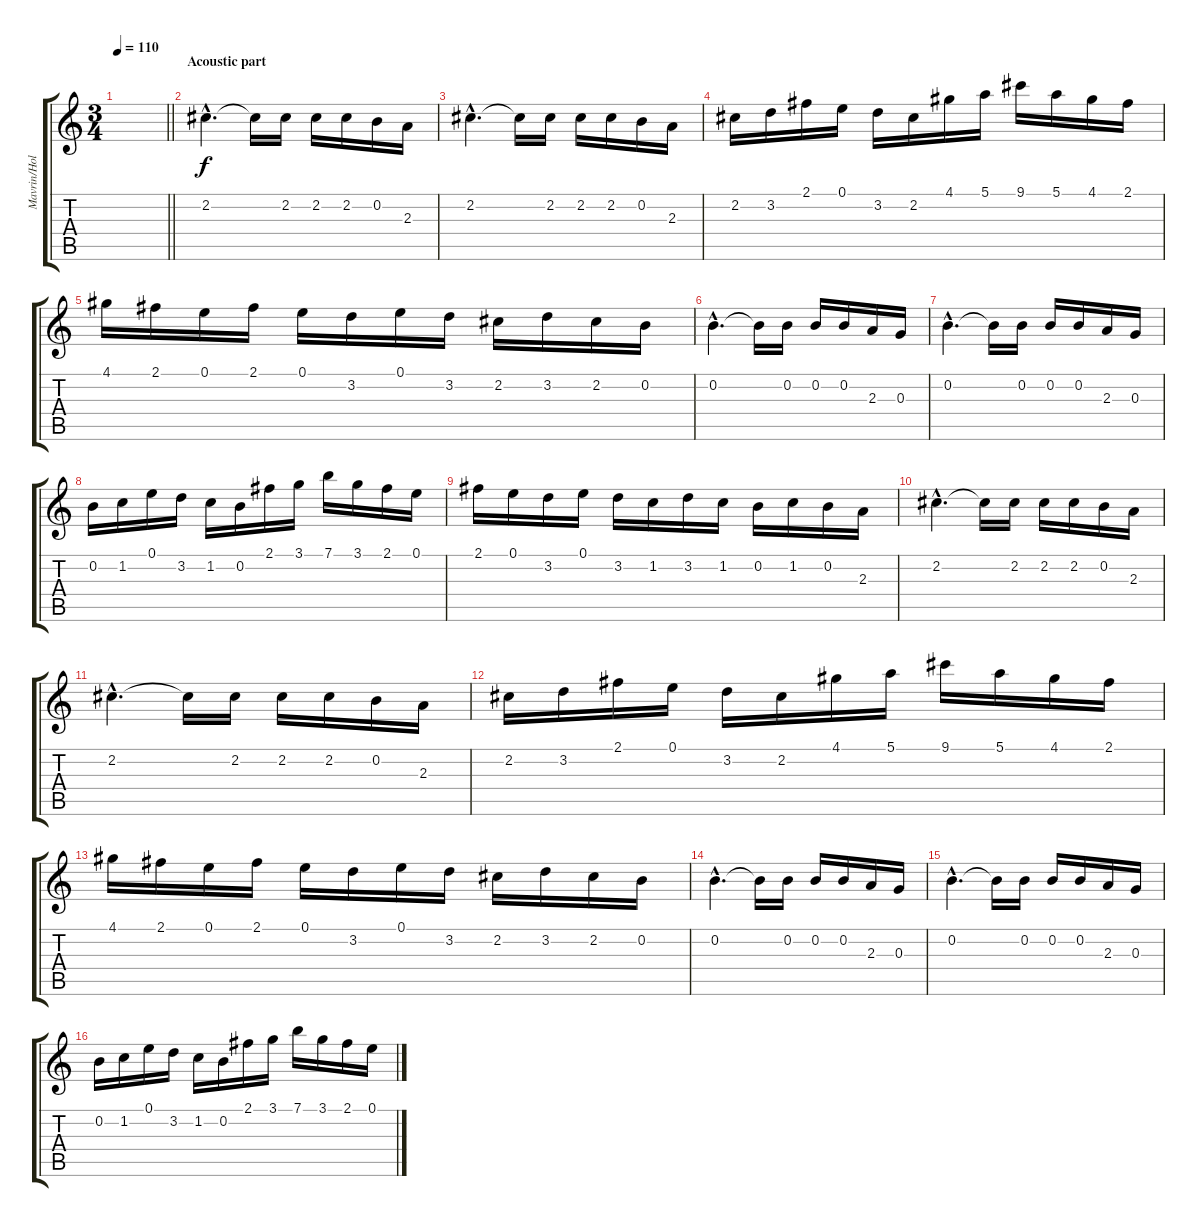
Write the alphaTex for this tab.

\track ("Mavrin/Holstinin" "Mavrin/Hol") {instrument electricguitarclean}
\staff {score tabs}
\tuning (E4 B3 G3 D3 A2 E2) {hide}
\ts (3 4)
\tempo 110
\clef g2
\barLineRight lightlight
\ks c
|
\section ("" "Acoustic part")
2.2{hac}.4{d} 2.2{t}.16 2.2.16 2.2.16 2.2.16 0.2.16 2.3.16 |
2.2{hac}.4{d} 2.2{t}.16 2.2.16 2.2.16 2.2.16 0.2.16 2.3.16 |
2.2.16 3.2.16 2.1.16 0.1.16 3.2.16 2.2.16 4.1.16 5.1.16 9.1.16 5.1.16 4.1.16 2.1.16 |
4.1.16 2.1.16 0.1.16 2.1.16 0.1.16 3.2.16 0.1.16 3.2.16 2.2.16 3.2.16 2.2.16 0.2.16 |
0.2{hac}.4{d} 0.2{t}.16 0.2.16 0.2.16 0.2.16 2.3.16 0.3.16 |
0.2{hac}.4{d} 0.2{t}.16 0.2.16 0.2.16 0.2.16 2.3.16 0.3.16 |
0.2.16 1.2.16 0.1.16 3.2.16 1.2.16 0.2.16 2.1.16 3.1.16 7.1.16 3.1.16 2.1.16 0.1.16 |
2.1.16 0.1.16 3.2.16 0.1.16 3.2.16 1.2.16 3.2.16 1.2.16 0.2.16 1.2.16 0.2.16 2.3.16 |
2.2{hac}.4{d} 2.2{t}.16 2.2.16 2.2.16 2.2.16 0.2.16 2.3.16 |
2.2{hac}.4{d} 2.2{t}.16 2.2.16 2.2.16 2.2.16 0.2.16 2.3.16 |
2.2.16 3.2.16 2.1.16 0.1.16 3.2.16 2.2.16 4.1.16 5.1.16 9.1.16 5.1.16 4.1.16 2.1.16 |
4.1.16 2.1.16 0.1.16 2.1.16 0.1.16 3.2.16 0.1.16 3.2.16 2.2.16 3.2.16 2.2.16 0.2.16 |
0.2{hac}.4{d} 0.2{t}.16 0.2.16 0.2.16 0.2.16 2.3.16 0.3.16 |
0.2{hac}.4{d} 0.2{t}.16 0.2.16 0.2.16 0.2.16 2.3.16 0.3.16 |
0.2.16 1.2.16 0.1.16 3.2.16 1.2.16 0.2.16 2.1.16 3.1.16 7.1.16 3.1.16 2.1.16 0.1.16
